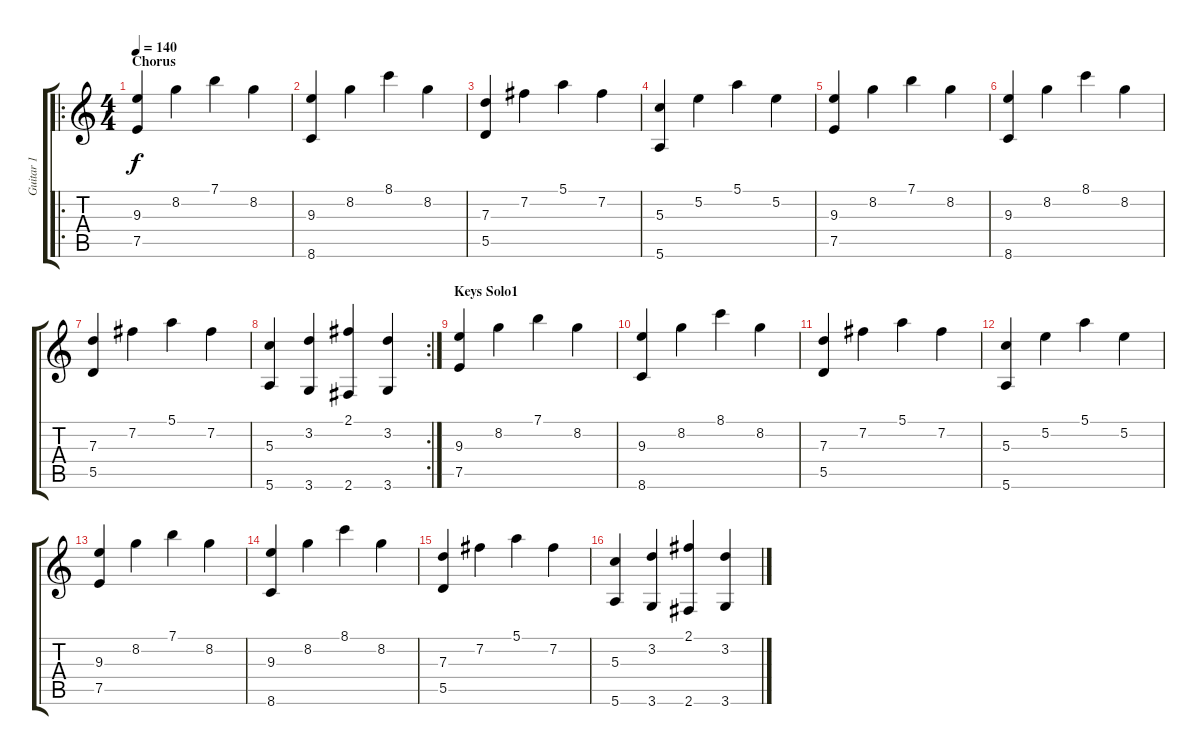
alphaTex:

\track ("Guitar 1" "Guitar 1") {instrument distortionguitar}
\staff {score tabs}
\tuning (E4 B3 G3 D3 A2 E2) {hide}
\ro
\ts (4 4)
\section ("" "Chorus")
\tempo 140
\clef g2
\ks c
(9.3 7.5).4{dy f instrument acousticguitarsteel} 8.2.4 7.1.4 8.2.4 |
(9.3 8.6).4 8.2.4 8.1.4 8.2.4 |
(7.3 5.5).4 7.2.4 5.1.4 7.2.4 |
(5.3 5.6).4 5.2.4 5.1.4 5.2.4 |
(9.3 7.5).4{instrument acousticguitarsteel} 8.2.4 7.1.4 8.2.4 |
(9.3 8.6).4 8.2.4 8.1.4 8.2.4 |
(7.3 5.5).4 7.2.4 5.1.4 7.2.4 |
\rc 2
(5.3 5.6).4 (3.2 3.6).4 (2.1 2.6).4 (3.2 3.6).4 |
\section ("" "Keys Solo1")
(9.3 7.5).4{instrument acousticguitarsteel} 8.2.4 7.1.4 8.2.4 |
(9.3 8.6).4 8.2.4 8.1.4 8.2.4 |
(7.3 5.5).4 7.2.4 5.1.4 7.2.4 |
(5.3 5.6).4 5.2.4 5.1.4 5.2.4 |
(9.3 7.5).4{instrument acousticguitarsteel} 8.2.4 7.1.4 8.2.4 |
(9.3 8.6).4 8.2.4 8.1.4 8.2.4 |
(7.3 5.5).4 7.2.4 5.1.4 7.2.4 |
(5.3 5.6).4 (3.2 3.6).4 (2.1 2.6).4 (3.2 3.6).4
